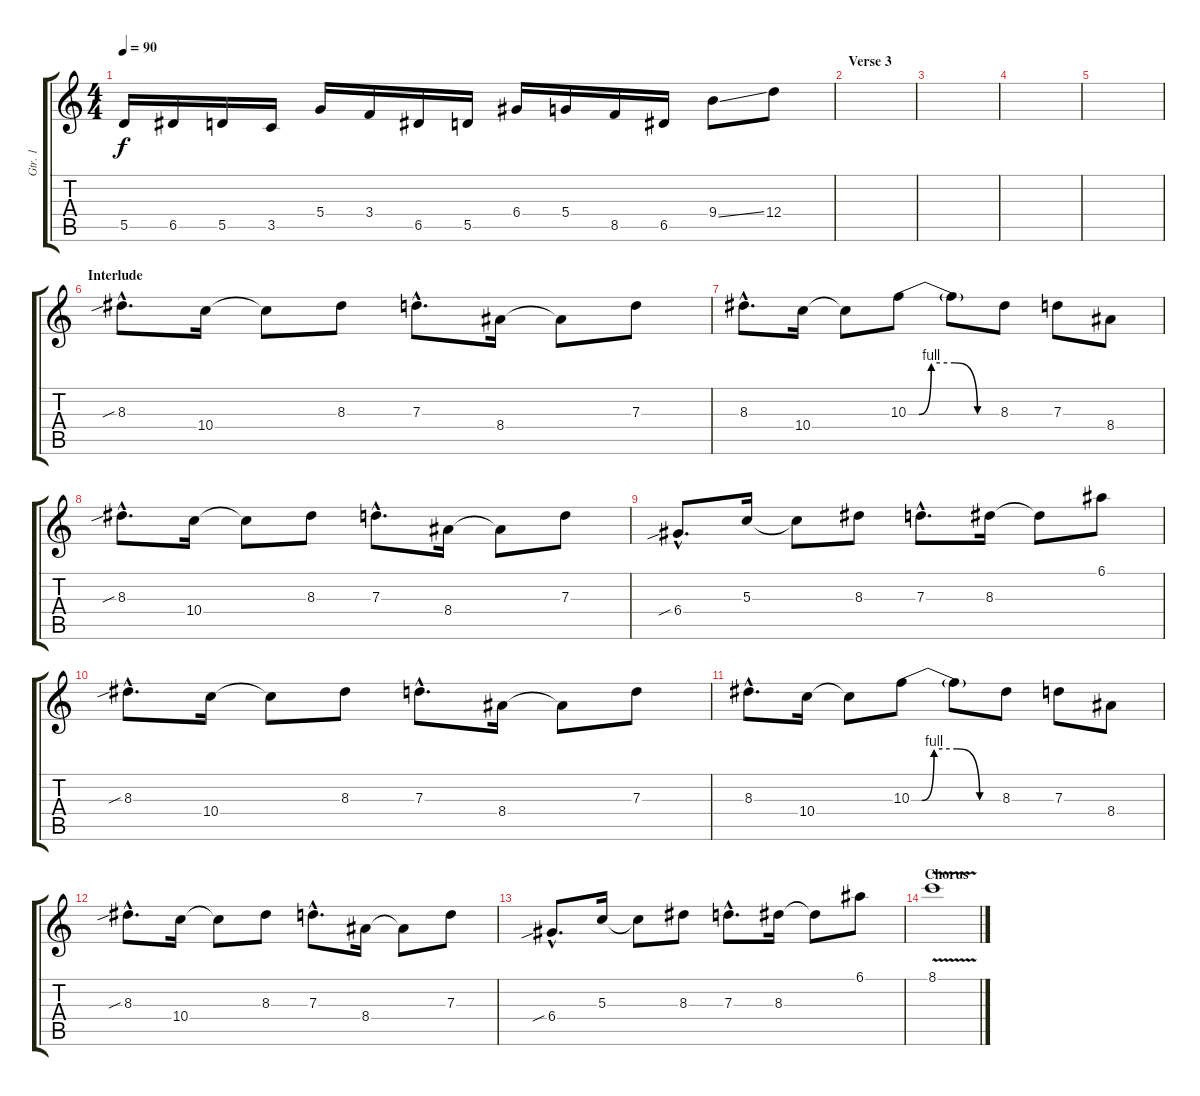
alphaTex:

\track ("Gtr. 1" "Gtr. 1") {instrument distortionguitar}
\staff {score tabs}
\tuning (E4 B3 G3 D3 A2 D2) {hide}
\ts (4 4)
\tempo 90
\clef g2
\ks c
5.5.16{dy f} 6.5.16 5.5.16 3.5.16 5.4.16 3.4.16 6.5.16 5.5.16 6.4.16 5.4.16 8.5.16 6.5.16 9.4{ss}.8 12.4.8 |
\section ("" "Verse 3")
|
|
|
|
\section ("" "Interlude")
8.3{sib hac}.8{d} 10.4.16 10.4{t}.8 8.3.8 7.3{hac}.8{d} 8.4.16 8.4{t}.8 7.3.8 |
8.3{hac}.8{d} 10.4.16 10.4{t}.8 10.3{be (custom 0 0 7 0 15 4 30 4 45 0 60 0)}.8 10.3{t}.8 8.3.8 7.3.8 8.4.8 |
8.3{sib hac}.8{d} 10.4.16 10.4{t}.8 8.3.8 7.3{hac}.8{d} 8.4.16 8.4{t}.8 7.3.8 |
6.4{sib hac}.8{d} 5.3.16 5.3{t}.8 8.3.8 7.3{hac}.8{d} 8.3.16 8.3{t}.8 6.1.8 |
8.3{sib hac}.8{d} 10.4.16 10.4{t}.8 8.3.8 7.3{hac}.8{d} 8.4.16 8.4{t}.8 7.3.8 |
8.3{hac}.8{d} 10.4.16 10.4{t}.8 10.3{be (custom 0 0 7 0 15 4 30 4 45 0 60 0)}.8 10.3{t}.8 8.3.8 7.3.8 8.4.8 |
8.3{sib hac}.8{d} 10.4.16 10.4{t}.8 8.3.8 7.3{hac}.8{d} 8.4.16 8.4{t}.8 7.3.8 |
6.4{sib hac}.8{d} 5.3.16 5.3{t}.8 8.3.8 7.3{hac}.8{d} 8.3.16 8.3{t}.8 6.1.8 |
\section ("" "Chorus")
8.1{v}.1
